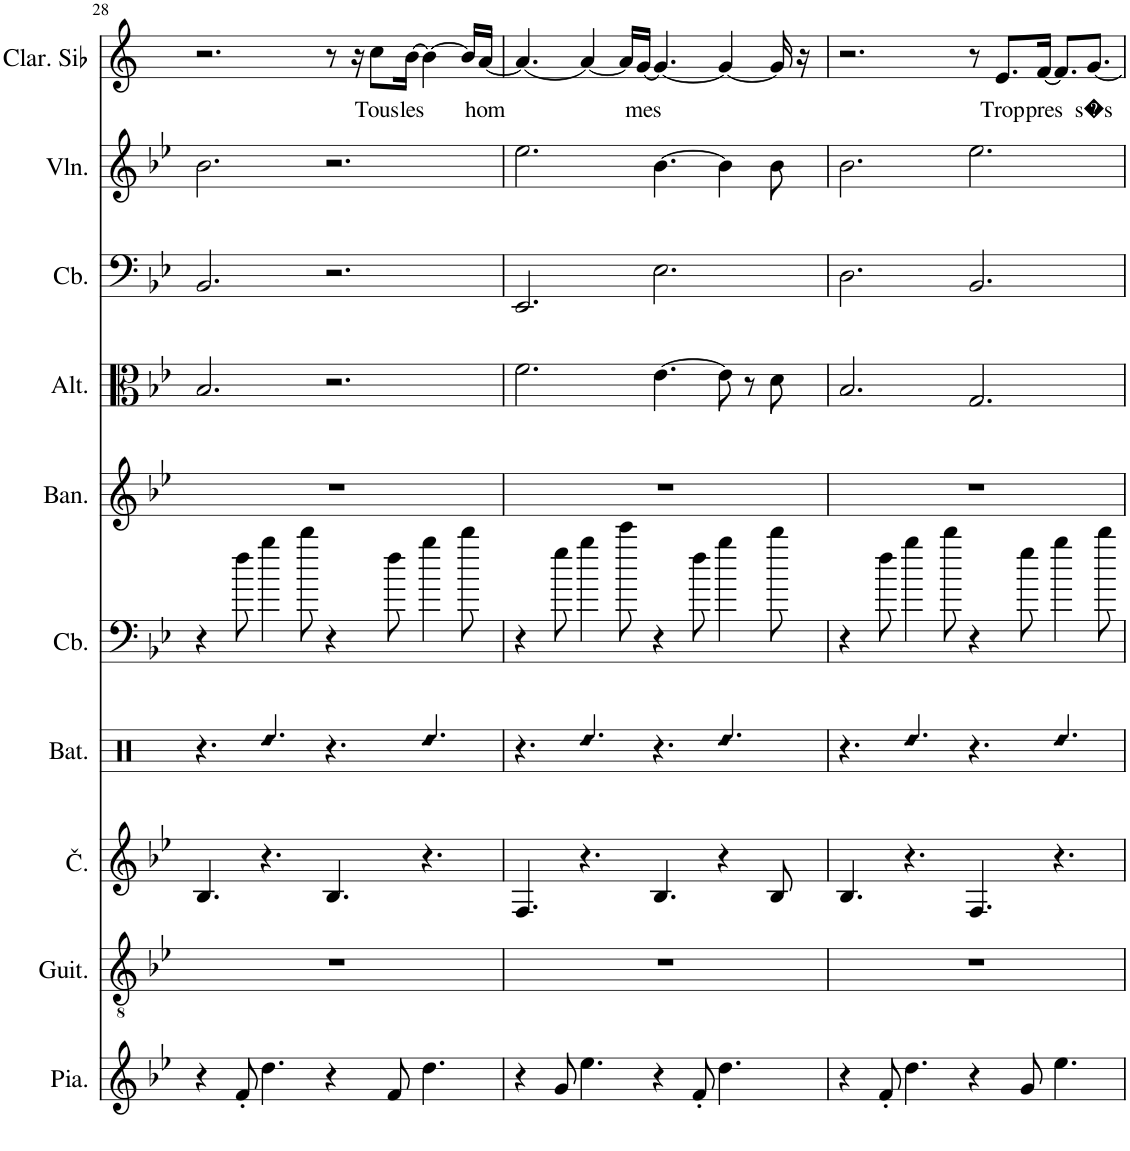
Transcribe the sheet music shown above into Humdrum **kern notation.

**kern	**kern	**kern	**kern	**kern	**kern	**kern	**kern	**kern	**kern	**text
*part10	*part9	*part8	*part7	*part6	*part5	*part4	*part3	*part2	*part1	*part1
*staff10	*staff9	*staff8	*staff7	*staff6	*staff5	*staff4	*staff3	*staff2	*staff1	*staff1
*I"Piano	*I"Guitare classique, Guitare	*I"Čelo, Basse ac�	*I"Batterie, Percu	*I"Contrebasse, Basse ac.	*I"Bandonéon, Synth�	*I"Alto, Viole	*I"Contrebasse, Basse	*I"Violon, Violon	*I"Clarinette en Sib	*
*I'Pia.	*I'Guit.	*	*I'Bat.	*I'Cb.	*I'Ban.	*I'Alt.	*I'Cb.	*I'Vln.	*I'Clar. Sib	*
!!LO:PB:g=z
*clefG2	*clefGv2	*clefG2	*clefX	*clefF4	*clefG2	*clefC3	*clefF4	*clefG2	*clefG2	*
*	*	*Trd14c24	*	*Trd7c12	*	*	*Trd7c12	*	*Trd1c2	*
*k[b-e-]	*k[b-e-]	*k[b-e-]	*k[]	*k[b-e-]	*k[b-e-]	*k[b-e-]	*k[b-e-]	*k[b-e-]	*k[]	*
*M12/8	*M12/8	*M12/8	*M12/8	*M12/8	*M12/8	*M12/8	*M12/8	*M12/8	*M12/8	*
=28	=28	=28	=28	=28	=28	=28	=28	=28	=28	=28
4r	1.r	4.B-/	4.r	4r	1.r	2.B-/	2.BB-/	2.b-\	2.r	.
8f'/	.	.	.	8ff\	.	.	.	.	.	.
!	!	!	!LO:N:head=diamond	!	!	!	!	!	!	!
4.dd\	.	4.r	4.Rdd/	4bb-\	.	.	.	.	.	.
.	.	.	.	8ddd\	.	.	.	.	.	.
4r	.	4.B-/	4.r	4r	.	2.r	2.r	2.r	8r	.
.	.	.	.	.	.	.	.	.	16r	.
!	!	!	!	!	!	!	!	!	!	!LO:LY:b
.	.	.	.	.	.	.	.	.	8cc\L	Tous
8f/	.	.	.	8ff\	.	.	.	.	.	.
!	!	!	!	!	!	!	!	!	!	!LO:LY:b
.	.	.	.	.	.	.	.	.	[16b\Jk	les
!	!	!	!LO:N:head=diamond	!	!	!	!	!	!	!
4.dd\	.	4.r	4.Rdd/	4bb-\	.	.	.	.	4b\_	.
.	.	.	.	8ddd\	.	.	.	.	16b/LL]	.
!	!	!	!	!	!	!	!	!	!	!LO:LY:b
.	.	.	.	.	.	.	.	.	[16a/JJ	hom
=29	=29	=29	=29	=29	=29	=29	=29	=29	=29	=29
4r	1.r	4.F/	4.r	4r	1.r	2.f\	2.EE-/	2.ee-\	4.a/_	.
8g/	.	.	.	8gg\	.	.	.	.	.	.
!	!	!	!LO:N:head=diamond	!	!	!	!	!	!	!
4.ee-\	.	4.r	4.Rdd/	4bb-\	.	.	.	.	4a/_	.
.	.	.	.	8eee-\	.	.	.	.	16a/LL]	.
!	!	!	!	!	!	!	!	!	!	!LO:LY:b
.	.	.	.	.	.	.	.	.	[16g/JJ	mes
4r	.	4.B-/	4.r	4r	.	[4.e-\	2.E-\	[4.b-\	4.g/_	.
8f'/	.	.	.	8ff\	.	.	.	.	.	.
!	!	!	!LO:N:head=diamond	!	!	!	!	!	!	!
4.dd\	.	4r	4.Rdd/	4bb-\	.	8e-\]	.	4b-\]	4g/_	.
.	.	.	.	.	.	8r	.	.	.	.
.	.	8B-/	.	8ddd\	.	8d\	.	8b-\	16g/]	.
.	.	.	.	.	.	.	.	.	16r	.
=30	=30	=30	=30	=30	=30	=30	=30	=30	=30	=30
4r	1.r	4.B-/	4.r	4r	1.r	2.B-/	2.D\	2.b-\	2.r	.
8f'/	.	.	.	8ff\	.	.	.	.	.	.
!	!	!	!LO:N:head=diamond	!	!	!	!	!	!	!
4.dd\	.	4.r	4.Rdd/	4bb-\	.	.	.	.	.	.
.	.	.	.	8ddd\	.	.	.	.	.	.
4r	.	4.F/	4.r	4r	.	2.G/	2.BB-/	2.ee-\	8r	.
!	!	!	!	!	!	!	!	!	!	!LO:LY:b
.	.	.	.	.	.	.	.	.	8.e/L	Trop
8g/	.	.	.	8gg\	.	.	.	.	.	.
!	!	!	!	!	!	!	!	!	!	!LO:LY:b
.	.	.	.	.	.	.	.	.	[16f/Jk	pres
!	!	!	!LO:N:head=diamond	!	!	!	!	!	!	!
4.ee-\	.	4.r	4.Rdd/	4bb-\	.	.	.	.	8.f/L]	.
!	!	!	!	!	!	!	!	!	!	!LO:LY:b
.	.	.	.	.	.	.	.	.	[8.g/J	s�s
.	.	.	.	8ddd\	.	.	.	.	.	.
=	=	=	=	=	=	=	=	=	=	=
*-	*-	*-	*-	*-	*-	*-	*-	*-	*-	*-
